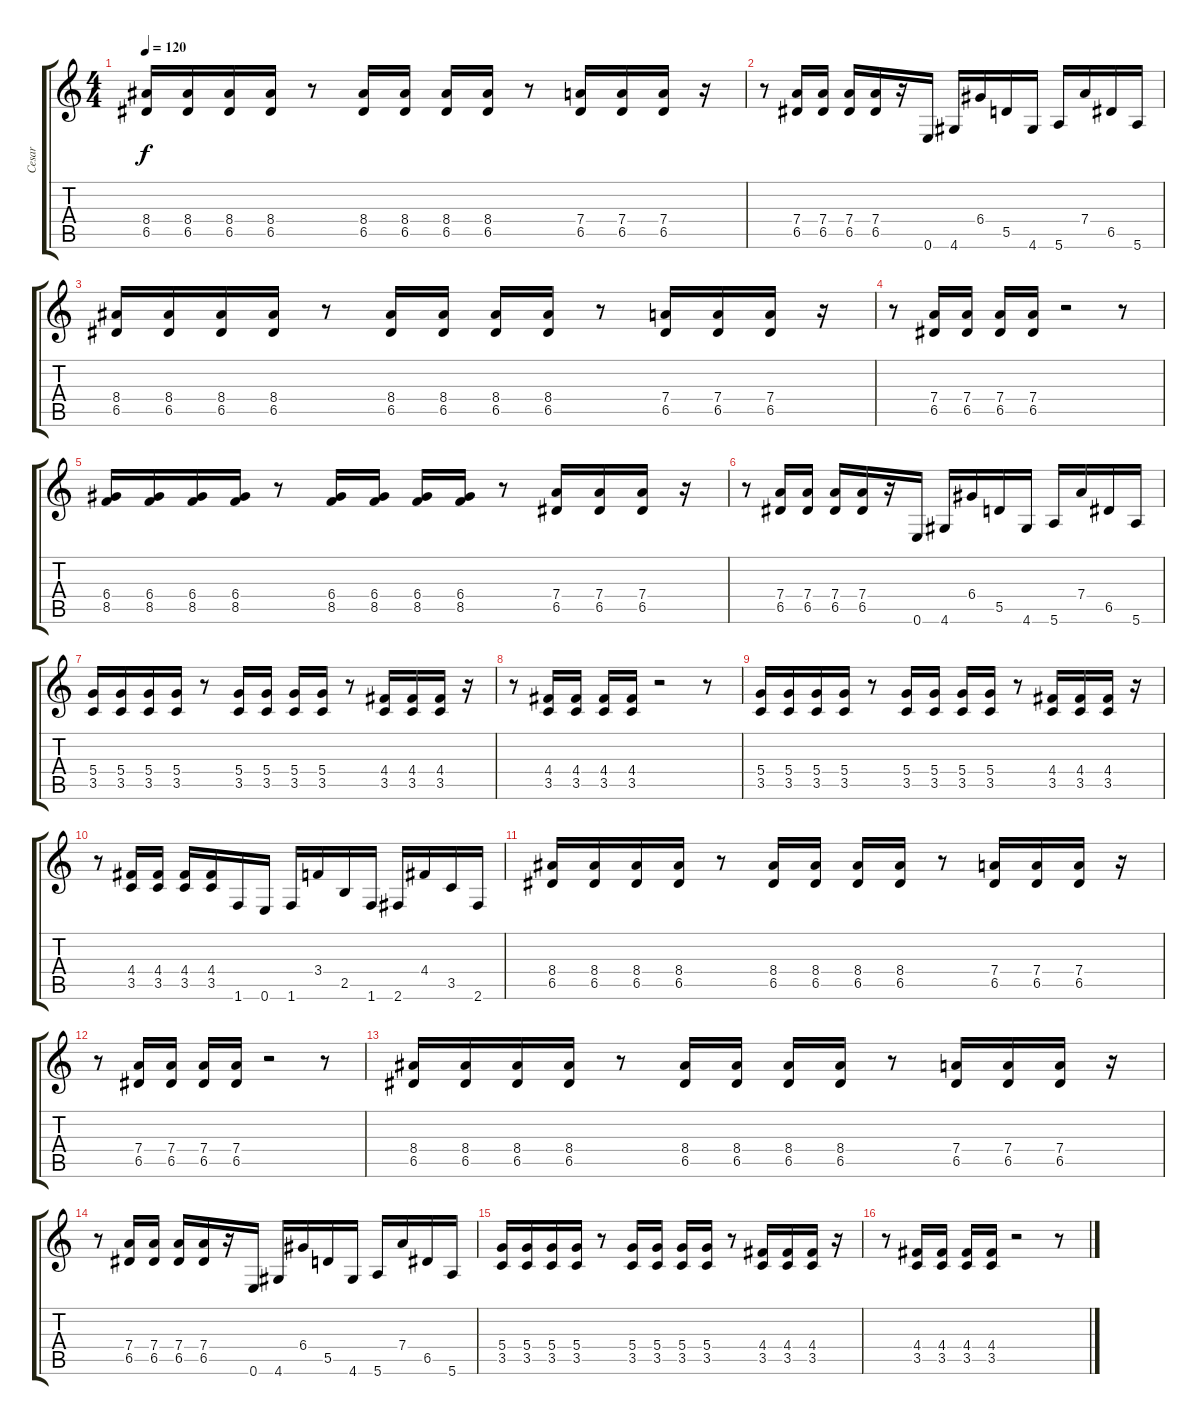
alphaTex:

\track ("Cesar" "Cesar") {instrument overdrivenguitar}
\staff {score tabs}
\tuning (E4 B3 G3 D3 A2 E2) {hide}
\ts (4 4)
\tempo 120
\tempo 110
\tempo 120
\clef g2
\ks c
(8.4 6.5).16{dy f instrument overdrivenguitar} (8.4 6.5).16 (8.4 6.5).16 (8.4 6.5).16 r.8 (8.4 6.5).16 (8.4 6.5).16 (8.4 6.5).16 (8.4 6.5).16 r.8 (7.4 6.5).16 (7.4 6.5).16 (7.4 6.5).16 r.16 |
r.8 (7.4 6.5).16 (7.4 6.5).16 (7.4 6.5).16 (7.4 6.5).16 r.16 0.6.16 4.6.16 6.4.16 5.5.16 4.6.16 5.6.16 7.4.16 6.5.16 5.6.16 |
(8.4 6.5).16 (8.4 6.5).16 (8.4 6.5).16 (8.4 6.5).16 r.8 (8.4 6.5).16 (8.4 6.5).16 (8.4 6.5).16 (8.4 6.5).16 r.8 (7.4 6.5).16 (7.4 6.5).16 (7.4 6.5).16 r.16 |
r.8 (7.4 6.5).16 (7.4 6.5).16 (7.4 6.5).16 (7.4 6.5).16 r.2 r.8 |
(6.4 8.5).16 (6.4 8.5).16 (6.4 8.5).16 (6.4 8.5).16 r.8 (6.4 8.5).16 (6.4 8.5).16 (6.4 8.5).16 (6.4 8.5).16 r.8 (7.4 6.5).16 (7.4 6.5).16 (7.4 6.5).16 r.16 |
r.8 (7.4 6.5).16 (7.4 6.5).16 (7.4 6.5).16 (7.4 6.5).16 r.16 0.6.16 4.6.16 6.4.16 5.5.16 4.6.16 5.6.16 7.4.16 6.5.16 5.6.16 |
(5.4 3.5).16 (5.4 3.5).16 (5.4 3.5).16 (5.4 3.5).16 r.8 (5.4 3.5).16 (5.4 3.5).16 (5.4 3.5).16 (5.4 3.5).16 r.8 (4.4 3.5).16 (4.4 3.5).16 (4.4 3.5).16 r.16 |
r.8 (4.4 3.5).16 (4.4 3.5).16 (4.4 3.5).16 (4.4 3.5).16 r.2 r.8 |
(5.4 3.5).16 (5.4 3.5).16 (5.4 3.5).16 (5.4 3.5).16 r.8 (5.4 3.5).16 (5.4 3.5).16 (5.4 3.5).16 (5.4 3.5).16 r.8 (4.4 3.5).16 (4.4 3.5).16 (4.4 3.5).16 r.16 |
r.8 (4.4 3.5).16 (4.4 3.5).16 (4.4 3.5).16 (4.4 3.5).16 1.6.16 0.6.16 1.6.16 3.4.16 2.5.16 1.6.16 2.6.16 4.4.16 3.5.16 2.6.16 |
(8.4 6.5).16 (8.4 6.5).16 (8.4 6.5).16 (8.4 6.5).16 r.8 (8.4 6.5).16 (8.4 6.5).16 (8.4 6.5).16 (8.4 6.5).16 r.8 (7.4 6.5).16 (7.4 6.5).16 (7.4 6.5).16 r.16 |
r.8 (7.4 6.5).16 (7.4 6.5).16 (7.4 6.5).16 (7.4 6.5).16 r.2 r.8 |
(8.4 6.5).16 (8.4 6.5).16 (8.4 6.5).16 (8.4 6.5).16 r.8 (8.4 6.5).16 (8.4 6.5).16 (8.4 6.5).16 (8.4 6.5).16 r.8 (7.4 6.5).16 (7.4 6.5).16 (7.4 6.5).16 r.16 |
r.8 (7.4 6.5).16 (7.4 6.5).16 (7.4 6.5).16 (7.4 6.5).16 r.16 0.6.16 4.6.16 6.4.16 5.5.16 4.6.16 5.6.16 7.4.16 6.5.16 5.6.16 |
(5.4 3.5).16 (5.4 3.5).16 (5.4 3.5).16 (5.4 3.5).16 r.8 (5.4 3.5).16 (5.4 3.5).16 (5.4 3.5).16 (5.4 3.5).16 r.8 (4.4 3.5).16 (4.4 3.5).16 (4.4 3.5).16 r.16 |
r.8 (4.4 3.5).16 (4.4 3.5).16 (4.4 3.5).16 (4.4 3.5).16 r.2 r.8
